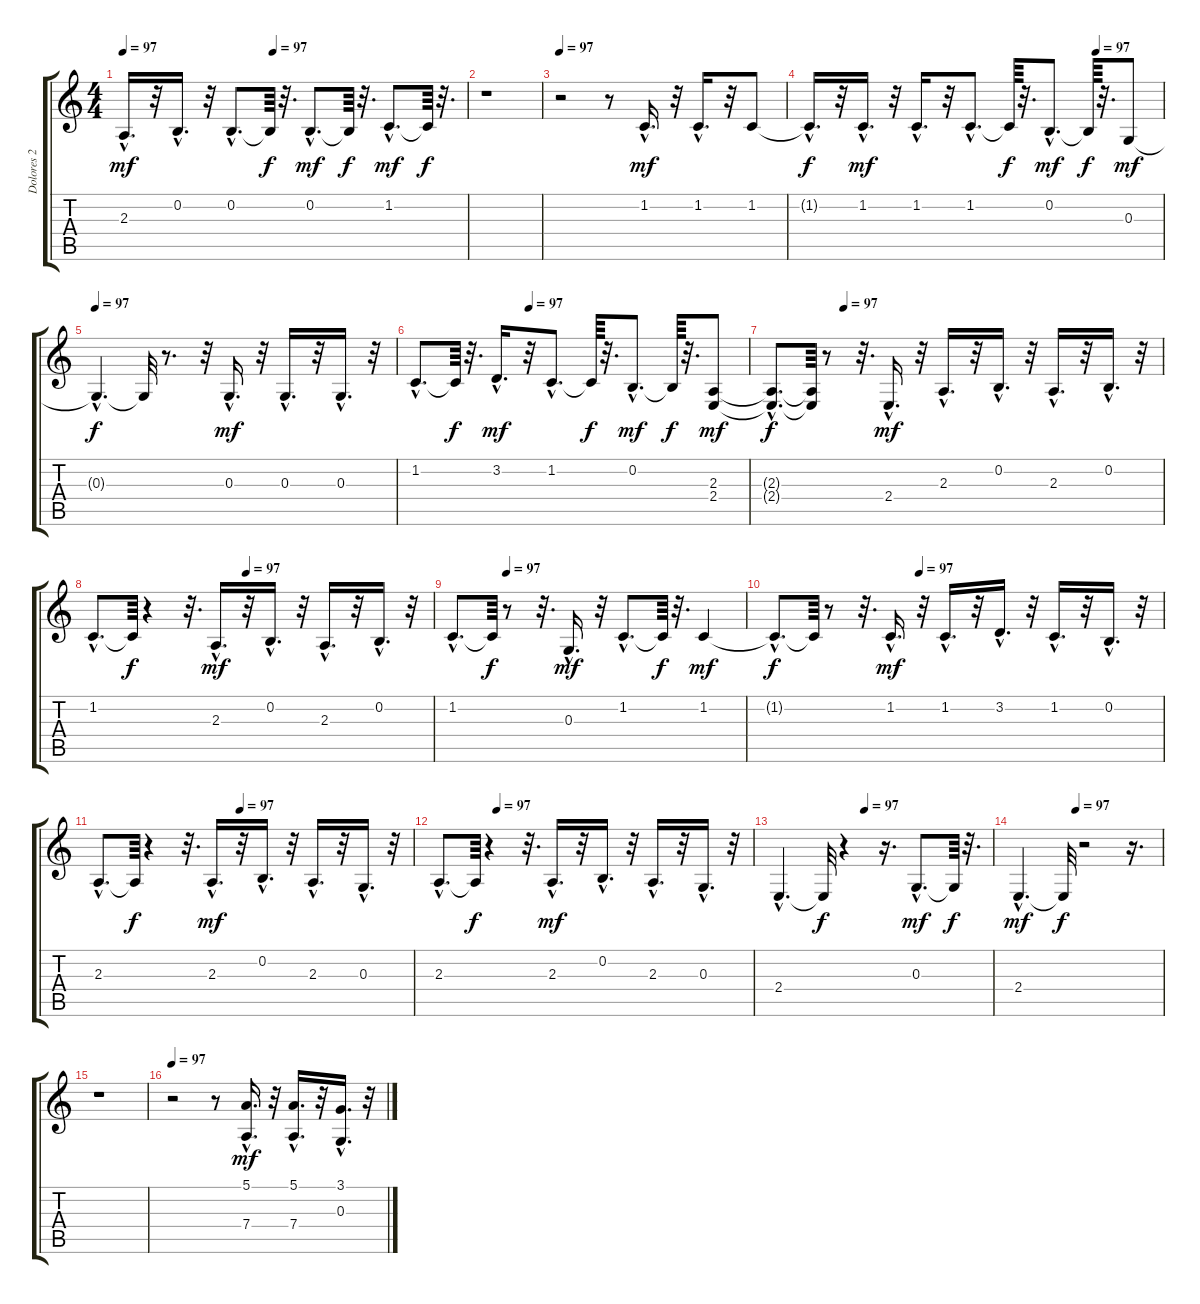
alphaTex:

\track ("Dolores 2" "Dolores 2") {instrument pad3polysynth}
\staff {score tabs}
\tuning (E4 B3 G3 D3 A2 E2) {hide}
\ts (4 4)
\tempo 97
\tempo (97 0.4375)
\clef g2
\ks c
2.3{hac}.16{d dy mf} r.32 0.2{hac}.16{d} r.32 0.2{hac}.8{d} 0.2{t}.64{dy f} r.32{d} 0.2{hac}.8{d dy mf} 0.2{t}.64{dy f} r.32{d} 1.2{hac}.8{d dy mf} 1.2{t}.64{dy f} r.32{d} |
r.1 |
\tempo 97
r.2 r.8 1.2{hac}.16{d dy mf} r.32 1.2{hac}.16{d} r.32 1.2.8 |
\tempo (97 0.8125)
1.2{hac t}.16{d dy f} r.32 1.2{hac}.16{d dy mf} r.32 1.2{hac}.16{d} r.32 1.2{hac}.8{d} 1.2{t}.64{dy f} r.32{d} 0.2{hac}.8{d dy mf} 0.2{t}.64{dy f} r.32{d} 0.3.8{dy mf} |
\tempo 97
0.3{hac t}.4{d dy f} 0.3{t}.32 r.8{d} r.32 0.3{hac}.16{d dy mf} r.32 0.3{hac}.16{d} r.32 0.3{hac}.16{d} r.32 |
\tempo (97 0.34375)
1.2{hac}.8{d} 1.2{t}.64{dy f} r.32{d} 3.2{hac}.16{d dy mf} r.32 1.2{hac}.8{d} 1.2{t}.64{dy f} r.32{d} 0.2{hac}.8{d dy mf} 0.2{t}.64{dy f} r.32{d} (2.3 2.4).8{dy mf} |
\tempo (97 0.1875)
(2.3{hac t} 2.4{hac t}).8{d dy f} (2.3{t} 2.4{t}).64 r.8 r.32{d} 2.4{hac}.16{d dy mf} r.32 2.3{hac}.16{d} r.32 0.2{hac}.16{d} r.32 2.3{hac}.16{d} r.32 0.2{hac}.16{d} r.32 |
\tempo (97 0.453125)
1.2{hac}.8{d} 1.2{t}.64{dy f} r.4 r.32{d} 2.3{hac}.16{d dy mf} r.32 0.2{hac}.16{d} r.32 2.3{hac}.16{d} r.32 0.2{hac}.16{d} r.32 |
\tempo (97 0.1875)
1.2{hac}.8{d} 1.2{t}.64{dy f} r.8 r.32{d} 0.3{hac}.16{d dy mf} r.32 1.2{hac}.8{d} 1.2{t}.64{dy f} r.32{d} 1.2.4{dy mf} |
\tempo (97 0.375)
1.2{hac t}.8{d dy f} 1.2{t}.64 r.8 r.32{d} 1.2{hac}.16{d dy mf} r.32 1.2{hac}.16{d} r.32 3.2{hac}.16{d} r.32 1.2{hac}.16{d} r.32 0.2{hac}.16{d} r.32 |
\tempo (97 0.453125)
2.3{hac}.8{d} 2.3{t}.64{dy f} r.4 r.32{d} 2.3{hac}.16{d dy mf} r.32 0.2{hac}.16{d} r.32 2.3{hac}.16{d} r.32 0.3{hac}.16{d} r.32 |
\tempo (97 0.1875)
2.3{hac}.8{d} 2.3{t}.64{dy f} r.4 r.32{d} 2.3{hac}.16{d dy mf} r.32 0.2{hac}.16{d} r.32 2.3{hac}.16{d} r.32 0.3{hac}.16{d} r.32 |
\tempo (97 0.40625)
2.4{hac}.4{d} 2.4{t}.32{dy f} r.4 r.16{d} 0.3{hac}.8{d dy mf} 0.3{t}.64{dy f} r.32{d} |
\tempo (97 0.40625)
2.4{hac}.4{d dy mf} 2.4{t}.32{dy f} r.2 r.16{d} |
r.1 |
\tempo 97
r.2 r.8 (5.1{hac} 7.4{hac}).16{d dy mf} r.32 (5.1{hac} 7.4{hac}).16{d} r.32 (3.1{hac} 0.3{hac}).16{d} r.32
